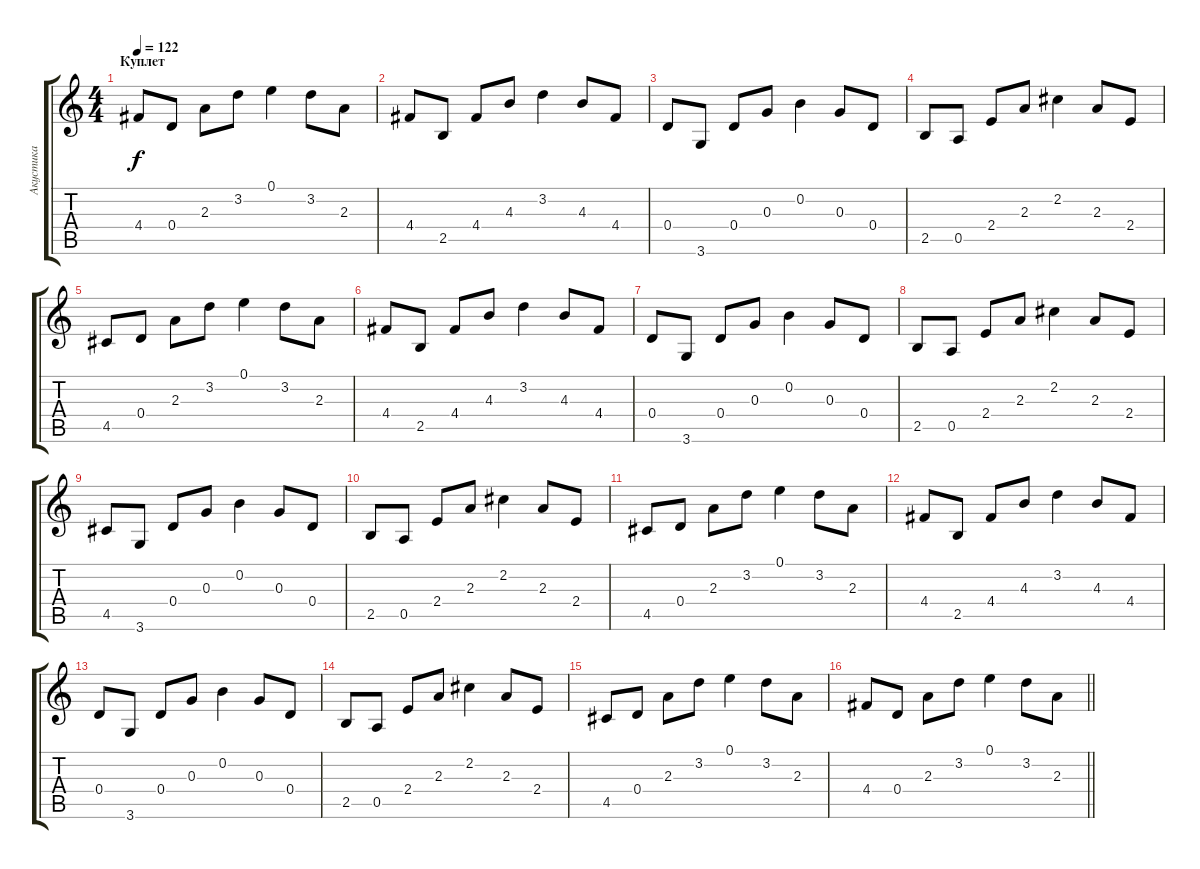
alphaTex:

\track ("Акустика" "Акустика") {instrument acousticguitarnylon}
\staff {score tabs}
\tuning (E4 B3 G3 D3 A2 E2) {hide}
\ts (4 4)
\section ("" "Куплет")
\tempo 122
\clef g2
\ks c
4.4.8{dy f} 0.4.8 2.3.8 3.2.8 0.1.4 3.2.8 2.3.8 |
4.4.8 2.5.8 4.4.8 4.3.8 3.2.4 4.3.8 4.4.8 |
0.4.8 3.6.8 0.4.8 0.3.8 0.2.4 0.3.8 0.4.8 |
2.5.8 0.5.8 2.4.8 2.3.8 2.2.4 2.3.8 2.4.8 |
4.5.8 0.4.8 2.3.8 3.2.8 0.1.4 3.2.8 2.3.8 |
4.4.8 2.5.8 4.4.8 4.3.8 3.2.4 4.3.8 4.4.8 |
0.4.8 3.6.8 0.4.8 0.3.8 0.2.4 0.3.8 0.4.8 |
2.5.8 0.5.8 2.4.8 2.3.8 2.2.4 2.3.8 2.4.8 |
4.5.8 3.6.8 0.4.8 0.3.8 0.2.4 0.3.8 0.4.8 |
2.5.8 0.5.8 2.4.8 2.3.8 2.2.4 2.3.8 2.4.8 |
4.5.8 0.4.8 2.3.8 3.2.8 0.1.4 3.2.8 2.3.8 |
4.4.8 2.5.8 4.4.8 4.3.8 3.2.4 4.3.8 4.4.8 |
0.4.8 3.6.8 0.4.8 0.3.8 0.2.4 0.3.8 0.4.8 |
2.5.8 0.5.8 2.4.8 2.3.8 2.2.4 2.3.8 2.4.8 |
4.5.8 0.4.8 2.3.8 3.2.8 0.1.4 3.2.8 2.3.8 |
\barLineRight lightlight
4.4.8 0.4.8 2.3.8 3.2.8 0.1.4 3.2.8 2.3.8
